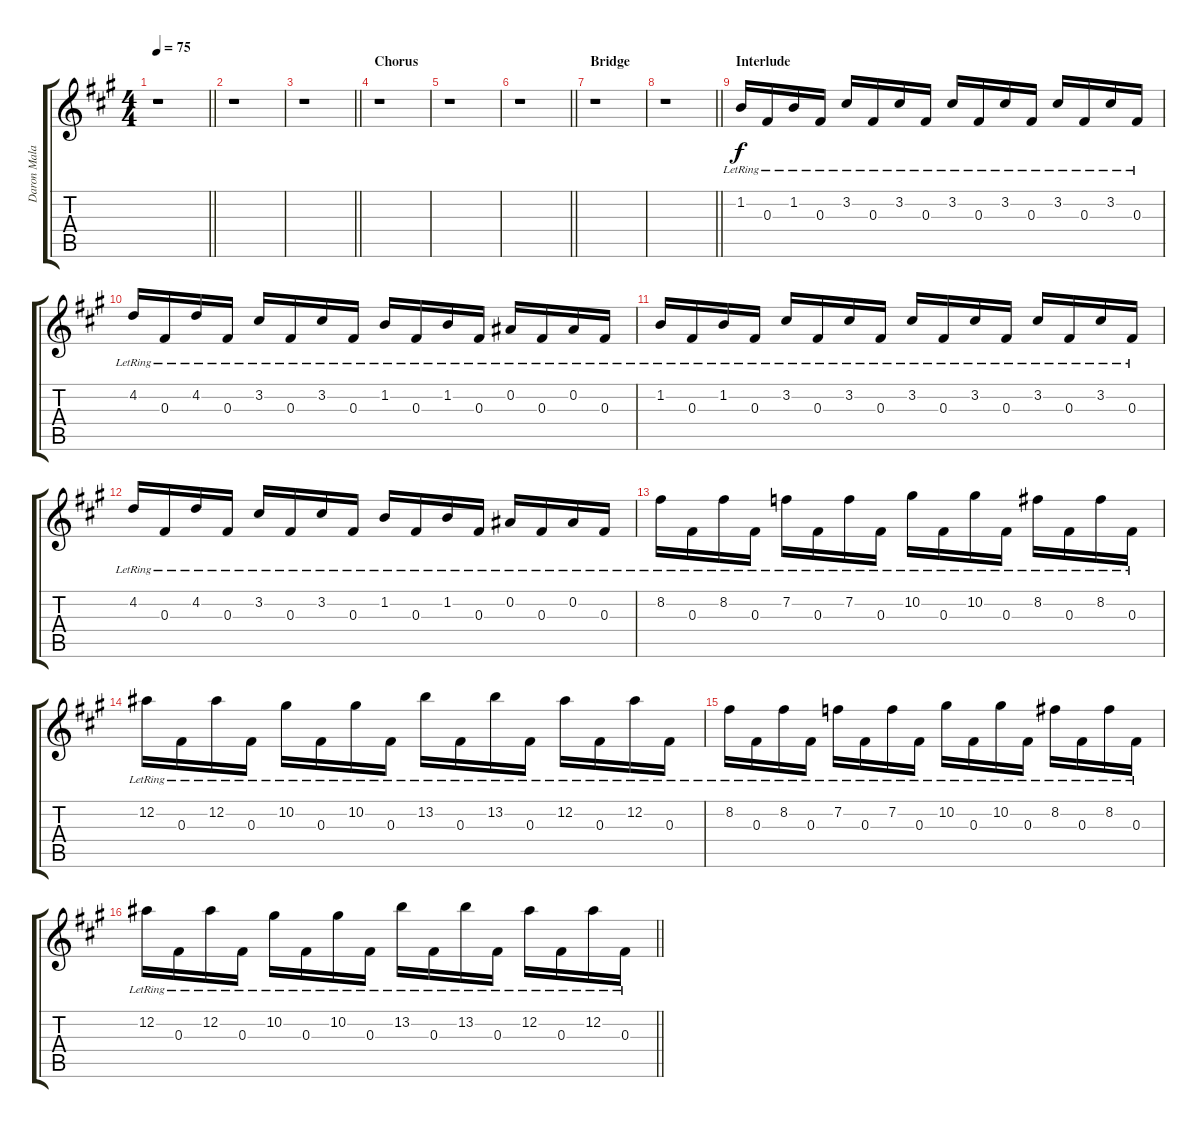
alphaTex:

\track ("Daron Malakian [Fill Guitar #2]" "Daron Mala") {instrument electricguitarjazz}
\staff {score tabs}
\tuning (Eb4 Bb3 Gb3 Db3 Ab2 Db2) {hide}
\ts (4 4)
\tempo 75
\clef g2
\barLineRight lightlight
\ks f#minor
r.1{dy f} |
r.1 |
\barLineRight lightlight
r.1 |
\section ("" "Chorus")
r.1 |
r.1 |
\barLineRight lightlight
r.1 |
\section ("" "Bridge")
r.1 |
\barLineRight lightlight
r.1 |
\section ("" "Interlude")
1.2{lr}.16 0.3{lr}.16 1.2{lr}.16 0.3{lr}.16 3.2{lr}.16 0.3{lr}.16 3.2{lr}.16 0.3{lr}.16 3.2{lr}.16 0.3{lr}.16 3.2{lr}.16 0.3{lr}.16 3.2{lr}.16 0.3{lr}.16 3.2{lr}.16 0.3{lr}.16 |
4.2{lr}.16 0.3{lr}.16 4.2{lr}.16 0.3{lr}.16 3.2{lr}.16 0.3{lr}.16 3.2{lr}.16 0.3{lr}.16 1.2{lr}.16 0.3{lr}.16 1.2{lr}.16 0.3{lr}.16 0.2{lr}.16 0.3{lr}.16 0.2{lr}.16 0.3{lr}.16 |
1.2{lr}.16 0.3{lr}.16 1.2{lr}.16 0.3{lr}.16 3.2{lr}.16 0.3{lr}.16 3.2{lr}.16 0.3{lr}.16 3.2{lr}.16 0.3{lr}.16 3.2{lr}.16 0.3{lr}.16 3.2{lr}.16 0.3{lr}.16 3.2{lr}.16 0.3{lr}.16 |
4.2{lr}.16 0.3{lr}.16 4.2{lr}.16 0.3{lr}.16 3.2{lr}.16 0.3{lr}.16 3.2{lr}.16 0.3{lr}.16 1.2{lr}.16 0.3{lr}.16 1.2{lr}.16 0.3{lr}.16 0.2{lr}.16 0.3{lr}.16 0.2{lr}.16 0.3{lr}.16 |
8.2{lr}.16 0.3{lr}.16 8.2{lr}.16 0.3{lr}.16 7.2{lr}.16 0.3{lr}.16 7.2{lr}.16 0.3{lr}.16 10.2{lr}.16 0.3{lr}.16 10.2{lr}.16 0.3{lr}.16 8.2{lr}.16 0.3{lr}.16 8.2{lr}.16 0.3{lr}.16 |
12.2{lr}.16 0.3{lr}.16 12.2{lr}.16 0.3{lr}.16 10.2{lr}.16 0.3{lr}.16 10.2{lr}.16 0.3{lr}.16 13.2{lr}.16 0.3{lr}.16 13.2{lr}.16 0.3{lr}.16 12.2{lr}.16 0.3{lr}.16 12.2{lr}.16 0.3{lr}.16 |
8.2{lr}.16 0.3{lr}.16 8.2{lr}.16 0.3{lr}.16 7.2{lr}.16 0.3{lr}.16 7.2{lr}.16 0.3{lr}.16 10.2{lr}.16 0.3{lr}.16 10.2{lr}.16 0.3{lr}.16 8.2{lr}.16 0.3{lr}.16 8.2{lr}.16 0.3{lr}.16 |
\barLineRight lightlight
12.2{lr}.16 0.3{lr}.16 12.2{lr}.16 0.3{lr}.16 10.2{lr}.16 0.3{lr}.16 10.2{lr}.16 0.3{lr}.16 13.2{lr}.16 0.3{lr}.16 13.2{lr}.16 0.3{lr}.16 12.2{lr}.16 0.3{lr}.16 12.2{lr}.16 0.3{lr}.16
